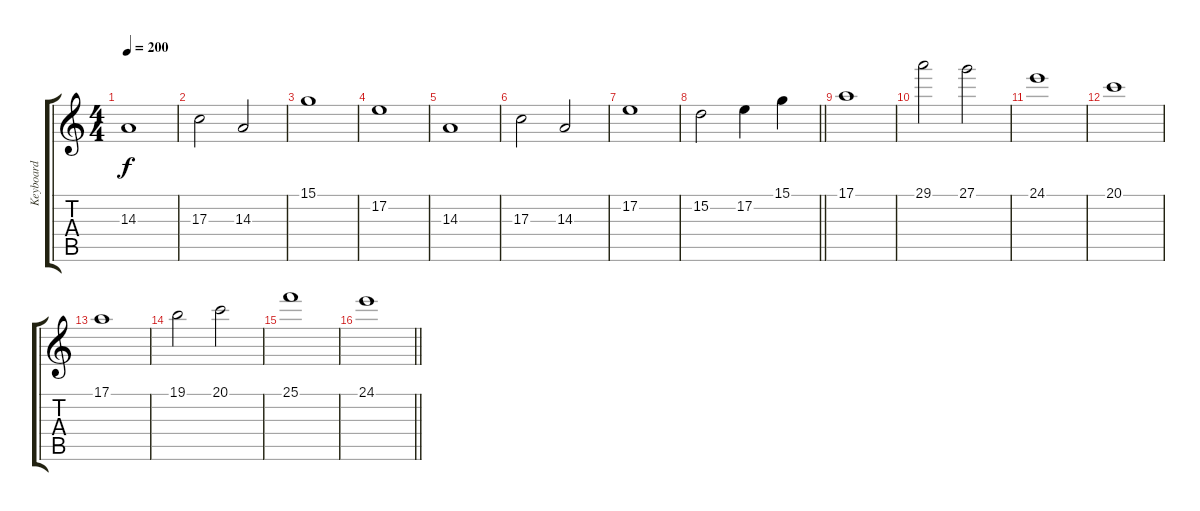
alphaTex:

\track ("Keyboard" "Keyboard") {instrument pad3polysynth}
\staff {score tabs}
\tuning (E4 B3 G3 D3 A2 E2) {hide}
\ts (4 4)
\section ("" "")
\tempo 200
\clef g2
\ks c
14.3.1{dy f} |
17.3.2 14.3.2 |
15.1.1 |
17.2.1 |
14.3.1 |
17.3.2 14.3.2 |
17.2.1 |
\barLineRight lightlight
15.2.2 17.2.4 15.1.4 |
\section ("" "")
17.1.1 |
29.1.2 27.1.2 |
24.1.1 |
20.1.1 |
17.1.1 |
19.1.2 20.1.2 |
25.1.1 |
\barLineRight lightlight
24.1.1
